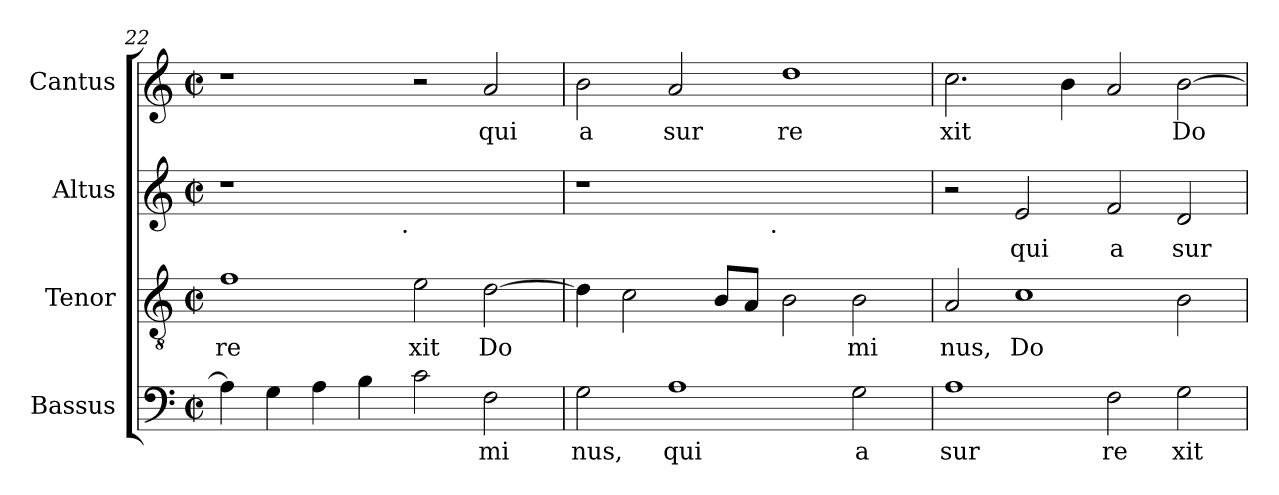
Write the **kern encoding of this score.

**kern	**text	**kern	**text	**kern	**text	**kern	**text
*part4	*part4	*part3	*part3	*part2	*part2	*part1	*part1
*staff4	*staff4	*staff3	*staff3	*staff2	*staff2	*staff1	*staff1
*I"Bassus	*	*I"Tenor	*	*I"Altus	*	*I"Cantus	*
*clefF4	*	*clefGv2	*	*clefG2	*	*clefG2	*
*k[]	*	*k[]	*	*k[]	*	*k[]	*
*C:	*	*C:	*	*C:	*	*C:	*
*M2/2	*	*M2/2	*	*M2/2	*	*M2/2	*
*met(c|)	*	*met(c|)	*	*met(c|)	*	*met(c|)	*
=22	=22	=22	=22	=22	=22	=22	=22
!	!LO:LY:b:cj	!	!LO:LY:b:cj	!	!	!	!
*	*	*	*	*^	*	*	*
4A\]	.	1f	re	1r	2ryy	.	1r	.
!	!LO:LY:b:cj	!	!	!	!	!	!	!
4G\	.	.	.	.	.	.	.	.
!	!LO:LY:b:cj	!	!	!	!	!	!	!
4A\	.	.	.	.	4...ryy	.	.	.
!	!LO:LY:b:cj	!	!	!	!	!	!	!
4B\	.	.	.	.	.	.	.	.
!	!	!	!	!	!LO:TX:b:t=.	!	!	!
.	.	.	.	.	1ryy	.	.	.
!	!LO:LY:b:cj	!	!LO:LY:b:cj	!	!	!	!	!
2c\	.	2e\	xit	1ryy	.	.	2r	.
!	!LO:LY:b:cj	!	!LO:LY:b:cj	!	!	!	!	!LO:LY:b:cj
2F\	mi	[>2d\	Do	.	.	.	2a/	qui
.	.	.	.	.	32ryy	.	.	.
=23	=23	=23	=23	=23	=23	=23	=23	=23
!	!LO:LY:b:cj	!	!LO:LY:b:cj	!	!	!	!	!LO:LY:b:cj
2G\	nus,	4d\]	.	1r	2ryy	.	2b\	a
!	!	!	!LO:LY:b:cj	!	!	!	!	!
.	.	2c\	.	.	.	.	.	.
!	!LO:LY:b:cj	!	!	!	!	!	!	!LO:LY:b:cj
1A	qui	.	.	.	4...ryy	.	2a/	sur
!	!	!	!LO:LY:b:cj	!	!	!	!	!
.	.	8B/L	.	.	.	.	.	.
!	!	!	!LO:LY:b:cj	!	!	!	!	!
.	.	8A/J	.	.	.	.	.	.
!	!	!	!	!	!LO:TX:b:t=.	!	!	!
.	.	.	.	.	1ryy	.	.	.
!	!	!	!LO:LY:b:cj	!	!	!	!	!LO:LY:b:cj
.	.	2B\	.	1ryy	.	.	1dd	re
!	!LO:LY:b:cj	!	!LO:LY:b:cj	!	!	!	!	!
2G\	a	2B\	mi	.	.	.	.	.
.	.	.	.	.	32ryy	.	.	.
=24	=24	=24	=24	=24	=24	=24	=24	=24
!	!LO:LY:b:cj	!	!LO:LY:b:cj	!	!	!	!	!LO:LY:b:cj
*	*	*	*	*v	*v	*	*	*
1A	sur	2A/	nus,	2r	.	2.cc\	xit
!	!	!	!LO:LY:b:cj	!	!LO:LY:b:cj	!	!
.	.	1c	Do	2e/	qui	.	.
!	!	!	!	!	!	!	!LO:LY:b:cj
.	.	.	.	.	.	4b\	.
!	!LO:LY:b:cj	!	!	!	!LO:LY:b:cj	!	!LO:LY:b:cj
2F\	re	.	.	2f/	a	2a/	.
!	!LO:LY:b:cj	!	!LO:LY:b:cj	!	!LO:LY:b:cj	!	!LO:LY:b:cj
2G\	xit	2B\	.	2d/	sur	[<2b\	Do
=	=	=	=	=	=	=	=
*-	*-	*-	*-	*-	*-	*-	*-
